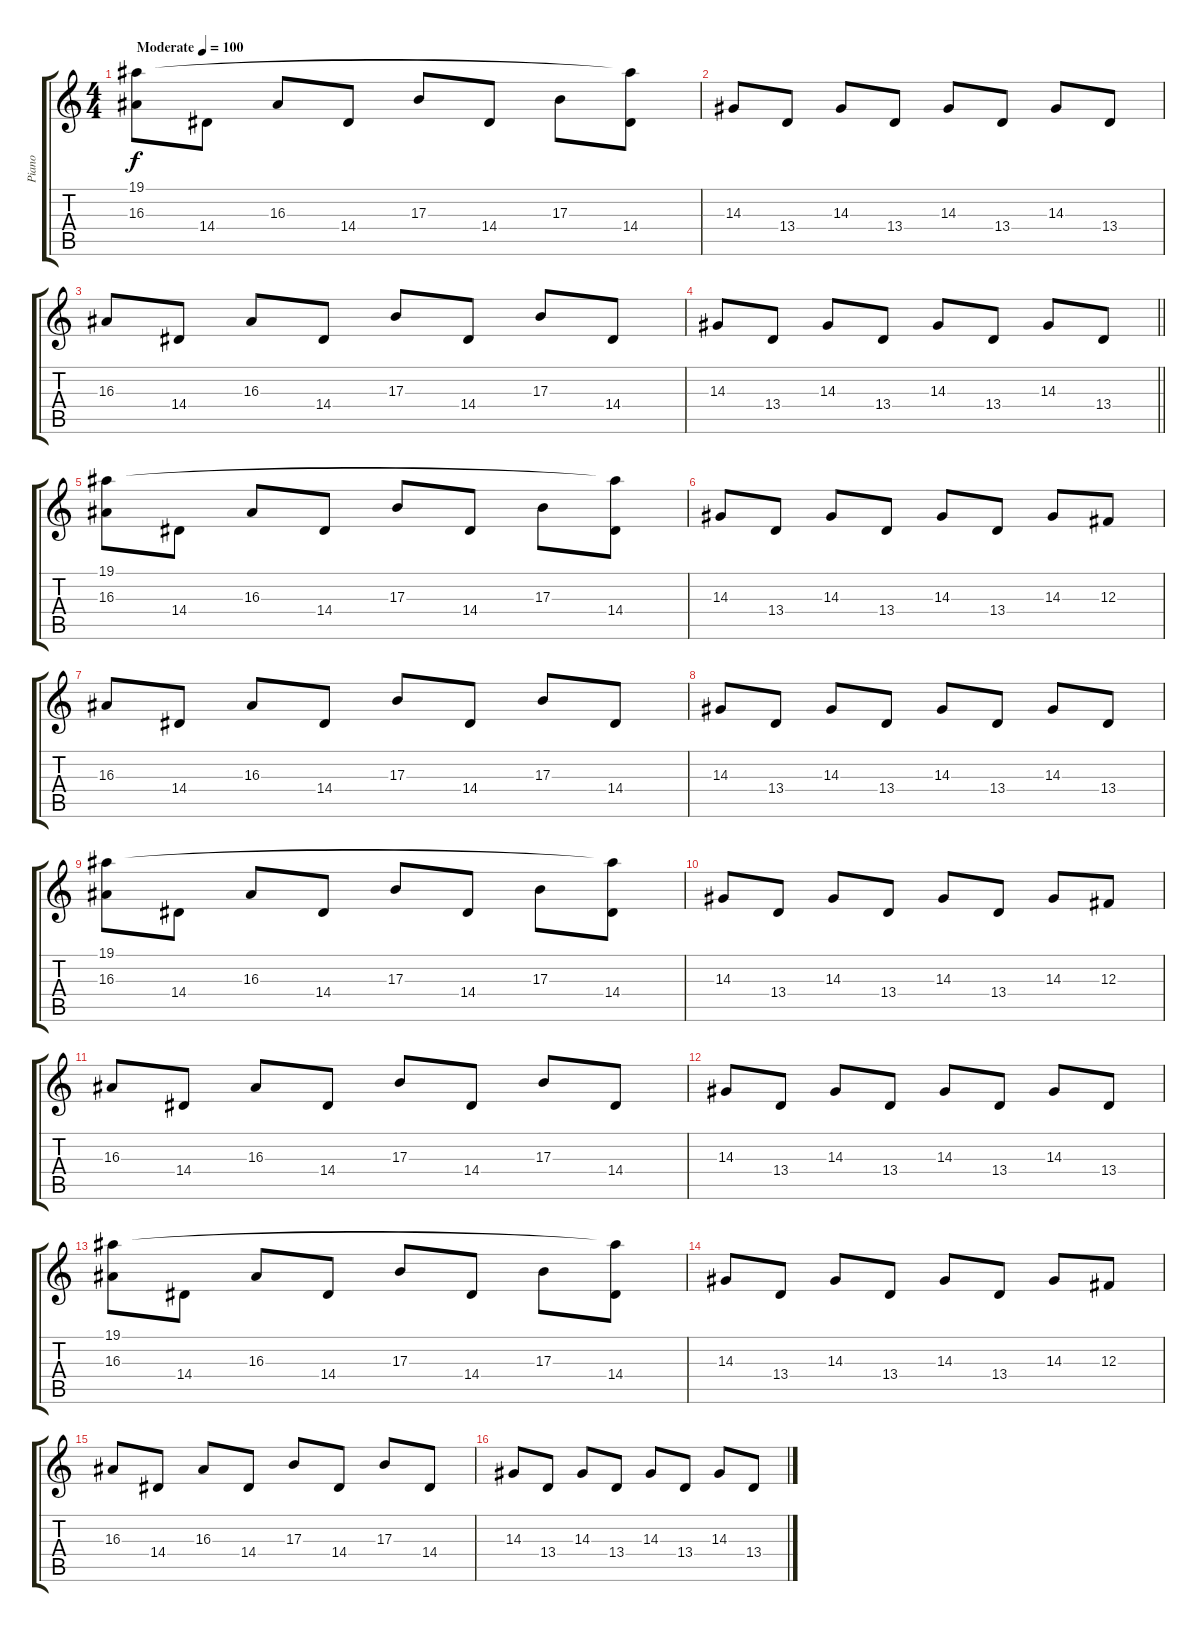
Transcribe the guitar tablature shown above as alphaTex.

\track ("Piano" "Piano") {instrument acousticgrandpiano}
\staff {score tabs}
\tuning (Eb4 Bb3 Gb3 Db3 Ab2 Eb2) {hide}
\ts (4 4)
\tempo (100 "Moderate")
\clef g2
\ks c
(19.1 16.3).8{dy f instrument acousticgrandpiano} 14.4.8 16.3.8 14.4.8 17.3.8 14.4.8 17.3.8 (19.1{t} 14.4).8 |
14.3.8 13.4.8 14.3.8 13.4.8 14.3.8 13.4.8 14.3.8 13.4.8 |
16.3.8 14.4.8 16.3.8 14.4.8 17.3.8 14.4.8 17.3.8 14.4.8 |
\barLineRight lightlight
14.3.8 13.4.8 14.3.8 13.4.8 14.3.8 13.4.8 14.3.8 13.4.8 |
\section ("" "")
(19.1 16.3).8 14.4.8 16.3.8 14.4.8 17.3.8 14.4.8 17.3.8 (19.1{t} 14.4).8 |
14.3.8 13.4.8 14.3.8 13.4.8 14.3.8 13.4.8 14.3.8 12.3.8 |
16.3.8 14.4.8 16.3.8 14.4.8 17.3.8 14.4.8 17.3.8 14.4.8 |
14.3.8 13.4.8 14.3.8 13.4.8 14.3.8 13.4.8 14.3.8 13.4.8 |
(19.1 16.3).8 14.4.8 16.3.8 14.4.8 17.3.8 14.4.8 17.3.8 (19.1{t} 14.4).8 |
14.3.8 13.4.8 14.3.8 13.4.8 14.3.8 13.4.8 14.3.8 12.3.8 |
16.3.8 14.4.8 16.3.8 14.4.8 17.3.8 14.4.8 17.3.8 14.4.8 |
14.3.8 13.4.8 14.3.8 13.4.8 14.3.8 13.4.8 14.3.8 13.4.8 |
(19.1 16.3).8 14.4.8 16.3.8 14.4.8 17.3.8 14.4.8 17.3.8 (19.1{t} 14.4).8 |
14.3.8 13.4.8 14.3.8 13.4.8 14.3.8 13.4.8 14.3.8 12.3.8 |
16.3.8 14.4.8 16.3.8 14.4.8 17.3.8 14.4.8 17.3.8 14.4.8 |
14.3.8 13.4.8 14.3.8 13.4.8 14.3.8 13.4.8 14.3.8 13.4.8
